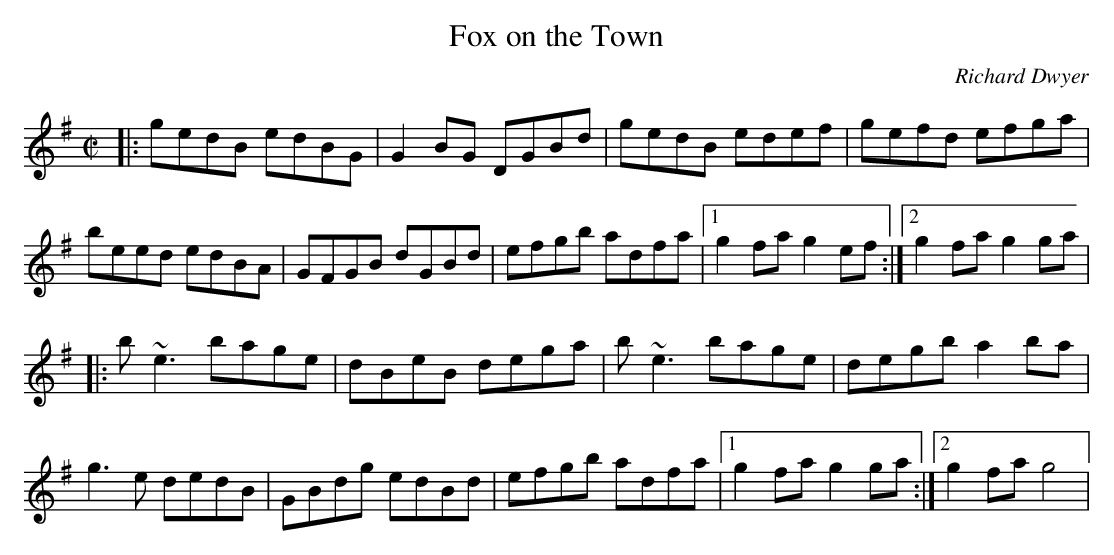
X:1
T:Fox on the Town
C:Richard Dwyer
M:C|
K:G
|: gedB edBG | G2BG DGBd | gedB edef | gefd efga |
beed edBA | GFGB dGBd | efgb adfa |1 g2fa g2ef :|2 g2fa g2ga |
|: b~e3 bage | dBeB dega | b~e3 bage | degb a2ba |
g3e dedB | GBdg edBd | efgb adfa |1 g2fa g2ga :|2 g2fa g4 |
